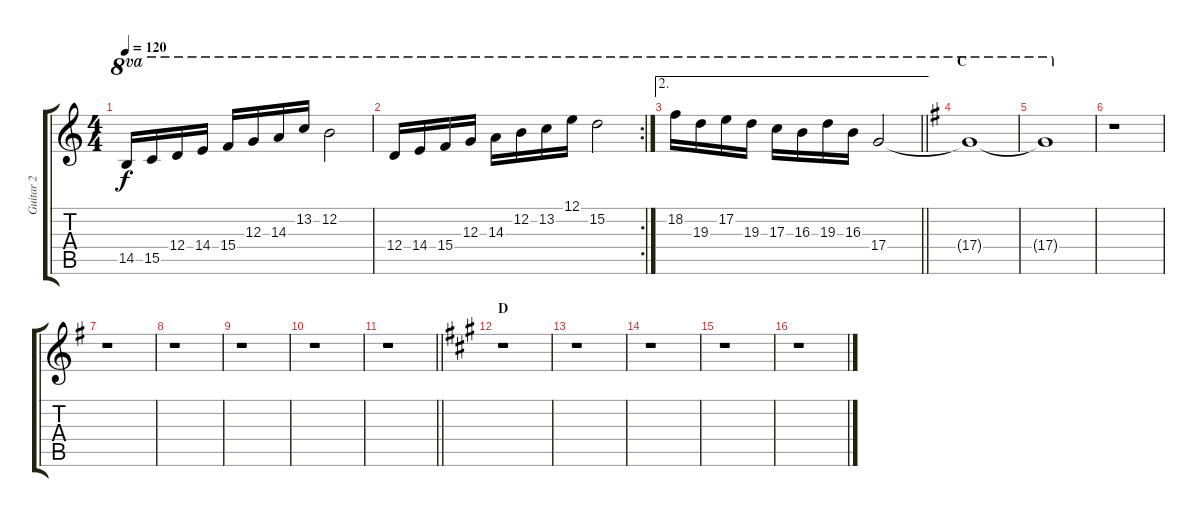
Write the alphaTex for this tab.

\track ("Guitar 2" "Guitar 2") {instrument distortionguitar}
\staff {score tabs}
\tuning (E4 B3 G3 D3 A2 E2) {hide}
\ts (4 4)
\tempo 120
\clef g2
\ks c
14.5.16{ot 8va dy f} 15.5.16{ot 8va} 12.4.16{ot 8va} 14.4.16{ot 8va} 15.4.16{ot 8va} 12.3.16{ot 8va} 14.3.16{ot 8va} 13.2.16{ot 8va} 12.2.2{ot 8va} |
\rc 2
12.4.16{ot 8va} 14.4.16{ot 8va} 15.4.16{ot 8va} 12.3.16{ot 8va} 14.3.16{ot 8va} 12.2.16{ot 8va} 13.2.16{ot 8va} 12.1.16{ot 8va} 15.2.2{ot 8va} |
\ae 2
\barLineRight lightlight
18.2.16{ot 8va} 19.3.16{ot 8va} 17.2.16{ot 8va} 19.3.16{ot 8va} 17.3.16{ot 8va} 16.3.16{ot 8va} 19.3.16{ot 8va} 16.3.16{ot 8va} 17.4.2{ot 8va} |
\section ("" "C")
\ks eminor
17.4{t}.1{ot 8va} |
17.4{t}.1{ot 8va} |
r.1 |
r.1 |
r.1 |
r.1 |
r.1 |
\barLineRight lightlight
r.1 |
\section ("" "D")
\ks f#minor
r.1 |
r.1 |
r.1 |
r.1 |
r.1
